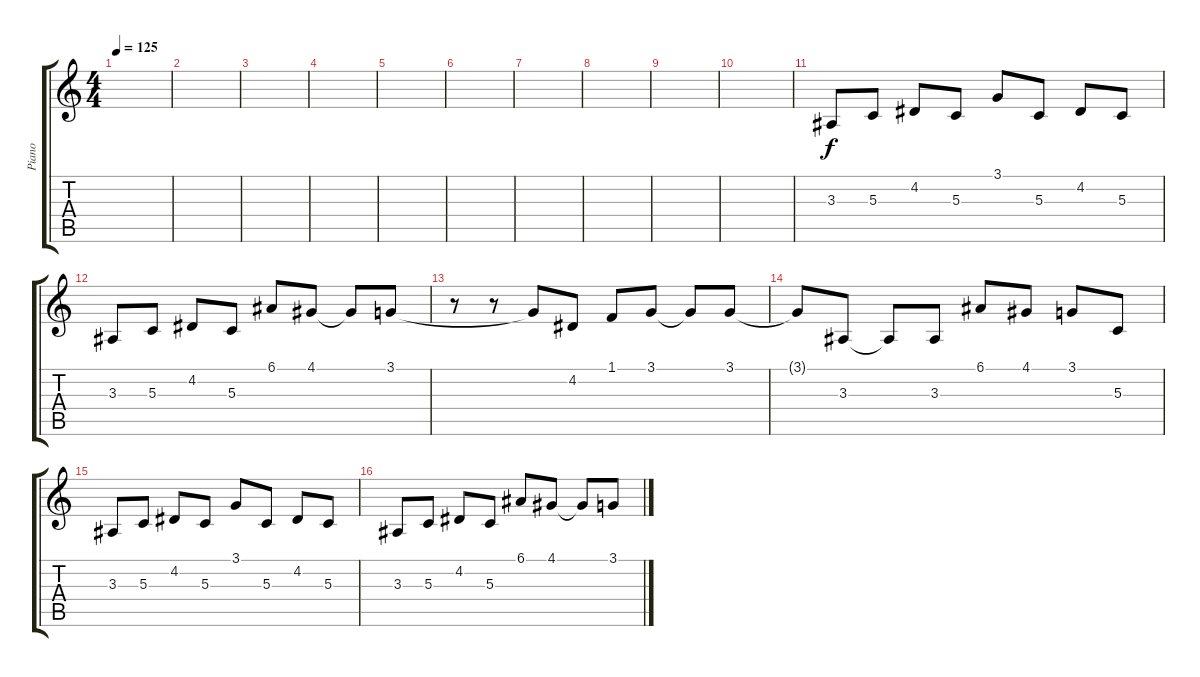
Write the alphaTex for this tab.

\track ("Piano" "Piano") {instrument electricgrandpiano}
\staff {score tabs}
\tuning (E4 B3 G3 D3 A2 E2) {hide}
\ts (4 4)
\tempo 125
\clef g2
\ks c
|
|
|
|
|
|
|
|
|
|
3.3.8{instrument electricgrandpiano} 5.3.8 4.2.8 5.3.8 3.1.8 5.3.8 4.2.8 5.3.8 |
3.3.8 5.3.8 4.2.8 5.3.8 6.1.8 4.1.8 4.1{t}.8 3.1.8 |
r.8 r.8 3.1{t}.8 4.2.8 1.1.8 3.1.8 3.1{t}.8 3.1.8 |
3.1{t}.8 3.3.8 3.3{t}.8 3.3.8 6.1.8 4.1.8 3.1.8 5.3.8 |
3.3.8 5.3.8 4.2.8 5.3.8 3.1.8 5.3.8 4.2.8 5.3.8 |
3.3.8 5.3.8 4.2.8 5.3.8 6.1.8 4.1.8 4.1{t}.8 3.1.8
